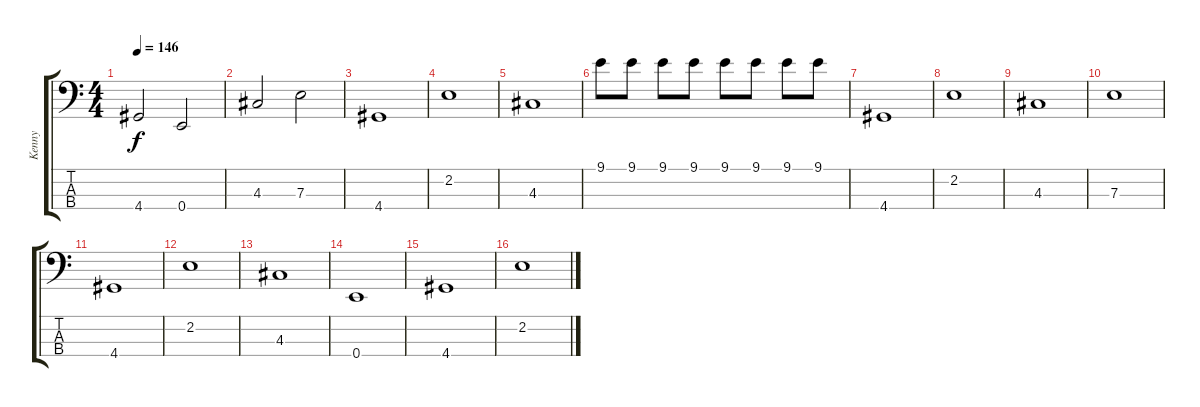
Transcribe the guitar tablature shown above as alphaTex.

\track ("Kenny" "Kenny") {instrument electricbassfinger}
\staff {score tabs}
\tuning (G2 D2 A1 E1) {hide}
\ts (4 4)
\tempo 146
\clef f4
\ks c
4.4.2{dy f} 0.4.2 |
4.3.2 7.3.2 |
4.4.1 |
2.2.1 |
4.3.1 |
9.1.8 9.1.8 9.1.8 9.1.8 9.1.8 9.1.8 9.1.8 9.1.8 |
4.4.1 |
2.2.1 |
4.3.1 |
7.3.1 |
4.4.1 |
2.2.1 |
4.3.1 |
0.4.1 |
4.4.1 |
2.2.1
